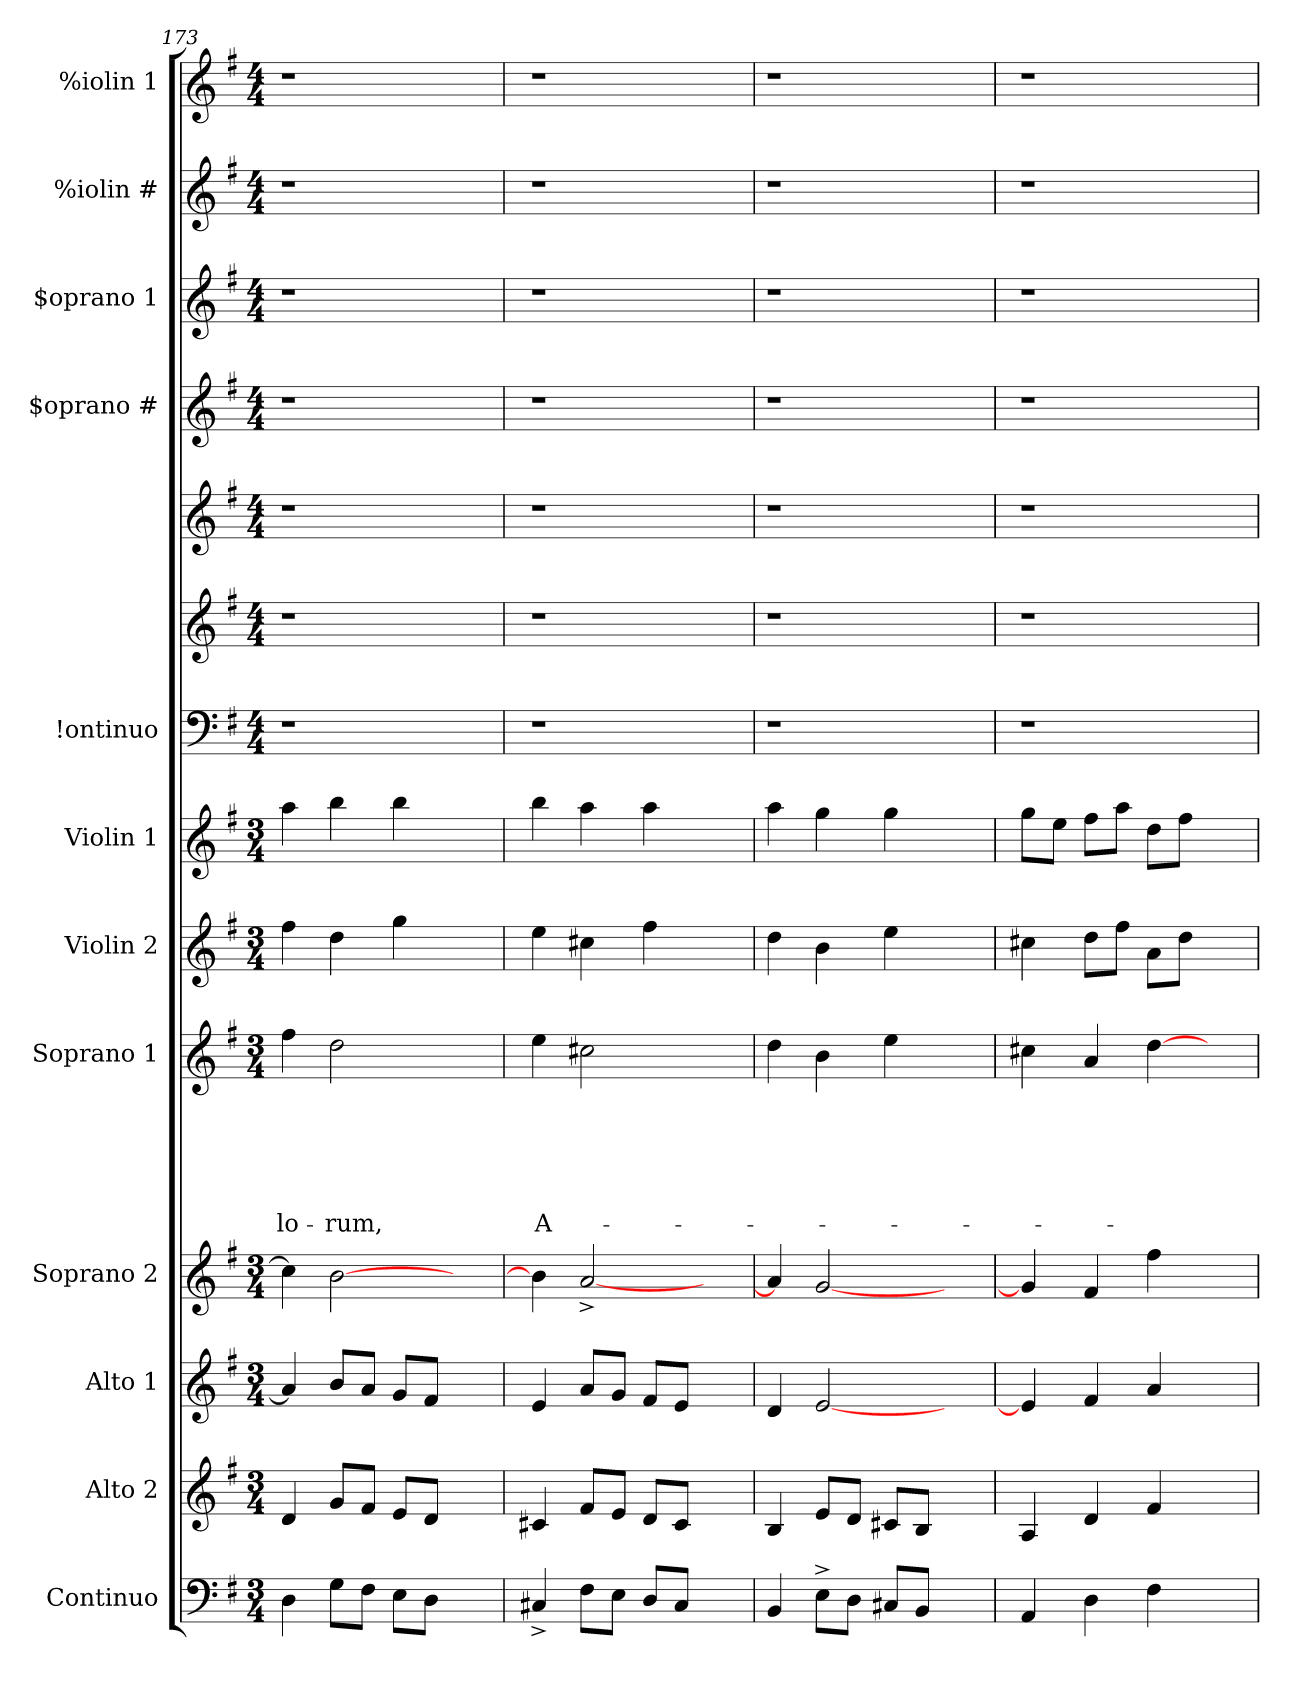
**kern	**kern	**kern	**kern	**kern	**text	**text	**text	**text	**text	**text	**kern	**kern	**kern	**kern	**kern	**kern	**kern	**kern	**kern
*part14	*part13	*part12	*part11	*part10	*part10	*part10	*part10	*part10	*part10	*part10	*part9	*part8	*part7	*part6	*part5	*part4	*part3	*part2	*part1
*staff14	*staff13	*staff12	*staff11	*staff10	*staff10	*staff10	*staff10	*staff10	*staff10	*staff10	*staff9	*staff8	*staff7	*staff6	*staff5	*staff4	*staff3	*staff2	*staff1
*I"Continuo	*I"Alto 2	*I"Alto 1	*I"Soprano 2	*I"Soprano 1	*	*	*	*	*	*	*I"Violin 2	*I"Violin 1	*I"!ontinuo	*I""lto #	*I""lto 1	*I"$oprano #	*I"$oprano 1	*I"%iolin #	*I"%iolin 1
*I'Con.	*I'A. 2	*I'A. 1	*I'S. 2	*I'S. 1	*	*	*	*	*	*	*I'Vln. 2	*I'Vln. 1	*I'!on.	*	*	*	*	*	*
*clefF4	*clefG2	*clefG2	*clefG2	*clefG2	*	*	*	*	*	*	*clefG2	*clefG2	*clefF4	*clefG2	*clefG2	*clefG2	*clefG2	*clefG2	*clefG2
*k[f#]	*k[f#]	*k[f#]	*k[f#]	*k[f#]	*	*	*	*	*	*	*k[f#]	*k[f#]	*k[f#]	*k[f#]	*k[f#]	*k[f#]	*k[f#]	*k[f#]	*k[f#]
*G:	*G:	*G:	*G:	*G:	*	*	*	*	*	*	*G:	*G:	*G:	*G:	*G:	*G:	*G:	*G:	*G:
*M3/4	*M3/4	*M3/4	*M3/4	*M3/4	*	*	*	*	*	*	*M3/4	*M3/4	*M4/4	*M4/4	*M4/4	*M4/4	*M4/4	*M4/4	*M4/4
=173	=173	=173	=173	=173	=173	=173	=173	=173	=173	=173	=173	=173	=173	=173	=173	=173	=173	=173	=173
!	!	!	!	!	!	!	!	!	!	!LO:LY:b	!	!	!	!	!	!	!	!	!
4D\	4d/	4a/]	4cc#\]	4ff#\	.	.	.	.	.	-lo-	4ff#\	4aa\	1r	1r	1r	1r	1r	1r	1r
!	!	!	!	!	!	!	!	!	!	!LO:LY:b	!	!	!	!	!	!	!	!	!
8G\L	8g/L	8b/L	[>2b\	2dd\	.	.	.	.	.	-rum,	4dd\	4bb\	.	.	.	.	.	.	.
8F#\J	8f#/J	8a/J	.	.	.	.	.	.	.	.	.	.	.	.	.	.	.	.	.
8E\L	8e/L	8g/L	.	.	.	.	.	.	.	.	4gg\	4bb\	.	.	.	.	.	.	.
8D\J	8d/J	8f#/J	.	.	.	.	.	.	.	.	.	.	.	.	.	.	.	.	.
4ryy	4ryy	4ryy	4ryy	4ryy	.	.	.	.	.	.	4ryy	4ryy	.	.	.	.	.	.	.
=174	=174	=174	=174	=174	=174	=174	=174	=174	=174	=174	=174	=174	=174	=174	=174	=174	=174	=174	=174
!	!	!	!	!	!	!	!	!	!	!LO:LY:b	!	!	!	!	!	!	!	!	!
4C#X^</	4c#X/	4e/	4b\]	4ee\	.	.	.	.	.	A-	4ee\	4bb\	1r	1r	1r	1r	1r	1r	1r
8F#\L	8f#/L	8a/L	[<2a^</	2cc#X\	.	.	.	.	.	.	4cc#X\	4aa\	.	.	.	.	.	.	.
8E\J	8e/J	8g/J	.	.	.	.	.	.	.	.	.	.	.	.	.	.	.	.	.
8D/L	8d/L	8f#/L	.	.	.	.	.	.	.	.	4ff#\	4aa\	.	.	.	.	.	.	.
8C#/J	8c#/J	8e/J	.	.	.	.	.	.	.	.	.	.	.	.	.	.	.	.	.
4ryy	4ryy	4ryy	4ryy	4ryy	.	.	.	.	.	.	4ryy	4ryy	.	.	.	.	.	.	.
!!LO:PB:g=z
=175	=175	=175	=175	=175	=175	=175	=175	=175	=175	=175	=175	=175	=175	=175	=175	=175	=175	=175	=175
4BB/	4B/	4d/	4a/]	4dd\	.	.	.	.	.	.	4dd\	4aa\	1r	1r	1r	1r	1r	1r	1r
8E^>\L	8e/L	[<2e/	[<2g/	4b\	.	.	.	.	.	.	4b\	4gg\	.	.	.	.	.	.	.
8D\J	8d/J	.	.	.	.	.	.	.	.	.	.	.	.	.	.	.	.	.	.
8C#X/L	8c#X/L	.	.	4ee\	.	.	.	.	.	.	4ee\	4gg\	.	.	.	.	.	.	.
8BB/J	8B/J	.	.	.	.	.	.	.	.	.	.	.	.	.	.	.	.	.	.
4ryy	4ryy	4ryy	4ryy	4ryy	.	.	.	.	.	.	4ryy	4ryy	.	.	.	.	.	.	.
=176	=176	=176	=176	=176	=176	=176	=176	=176	=176	=176	=176	=176	=176	=176	=176	=176	=176	=176	=176
4AA/	4A/	4e/]	4g/]	4cc#X\	.	.	.	.	.	.	4cc#X\	8gg\L	1r	1r	1r	1r	1r	1r	1r
.	.	.	.	.	.	.	.	.	.	.	.	8ee\J	.	.	.	.	.	.	.
4D\	4d/	4f#/	4f#/	4a/	.	.	.	.	.	.	8dd\L	8ff#\L	.	.	.	.	.	.	.
.	.	.	.	.	.	.	.	.	.	.	8ff#\J	8aa\J	.	.	.	.	.	.	.
4F#>\	4f#/	4a/	4ff#\	[>4dd\	.	.	.	.	.	.	8a\L	8dd\L	.	.	.	.	.	.	.
.	.	.	.	.	.	.	.	.	.	.	8dd\J	8ff#\J	.	.	.	.	.	.	.
4ryy	4ryy	4ryy	4ryy	4ryy	.	.	.	.	.	.	4ryy	4ryy	.	.	.	.	.	.	.
=	=	=	=	=	=	=	=	=	=	=	=	=	=	=	=	=	=	=	=
*-	*-	*-	*-	*-	*-	*-	*-	*-	*-	*-	*-	*-	*-	*-	*-	*-	*-	*-	*-
